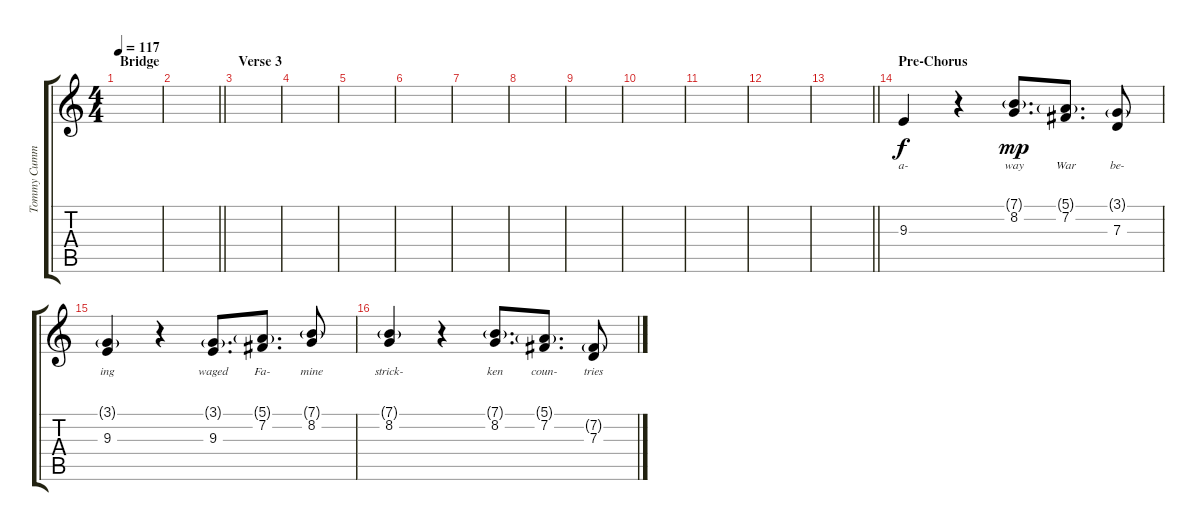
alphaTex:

\track ("Tommy Cummings" "Tommy Cumm") {instrument stringensemble1}
\staff {score tabs}
\tuning (E4 B3 G3 D3 A2 E2) {hide}
\ts (4 4)
\section ("" "Bridge")
\tempo 117
\clef g2
\ks c
|
\barLineRight lightlight
|
\section ("" "Verse 3")
|
|
|
|
|
|
|
|
|
|
\barLineRight lightlight
|
\section ("" "Pre-Chorus")
9.3.4{lyrics (0 "a-") lyrics (1 "") lyrics (2 "") lyrics (3 "") lyrics (4 "")} r.4 (7.1{g} 8.2).8{d lyrics (0 "way") lyrics (1 "") lyrics (2 "") lyrics (3 "") lyrics (4 "") dy mp} (5.1{g} 7.2).8{d lyrics (0 "War") lyrics (1 "") lyrics (2 "") lyrics (3 "") lyrics (4 "")} (3.1{g} 7.3).8{lyrics (0 "be-") lyrics (1 "") lyrics (2 "") lyrics (3 "") lyrics (4 "")} |
(3.1{g} 9.3).4{lyrics (0 "ing") lyrics (1 "") lyrics (2 "") lyrics (3 "") lyrics (4 "")} r.4 (3.1{g} 9.3).8{d lyrics (0 "waged") lyrics (1 "") lyrics (2 "") lyrics (3 "") lyrics (4 "")} (5.1{g} 7.2).8{d lyrics (0 "Fa-") lyrics (1 "") lyrics (2 "") lyrics (3 "") lyrics (4 "")} (7.1{g} 8.2).8{lyrics (0 "mine") lyrics (1 "") lyrics (2 "") lyrics (3 "") lyrics (4 "")} |
(7.1{g} 8.2).4{lyrics (0 "strick-") lyrics (1 "") lyrics (2 "") lyrics (3 "") lyrics (4 "")} r.4 (7.1{g} 8.2).8{d lyrics (0 "ken") lyrics (1 "") lyrics (2 "") lyrics (3 "") lyrics (4 "")} (5.1{g} 7.2).8{d lyrics (0 "coun-") lyrics (1 "") lyrics (2 "") lyrics (3 "") lyrics (4 "")} (7.2{g} 7.3).8{lyrics (0 "tries") lyrics (1 "") lyrics (2 "") lyrics (3 "") lyrics (4 "")}
